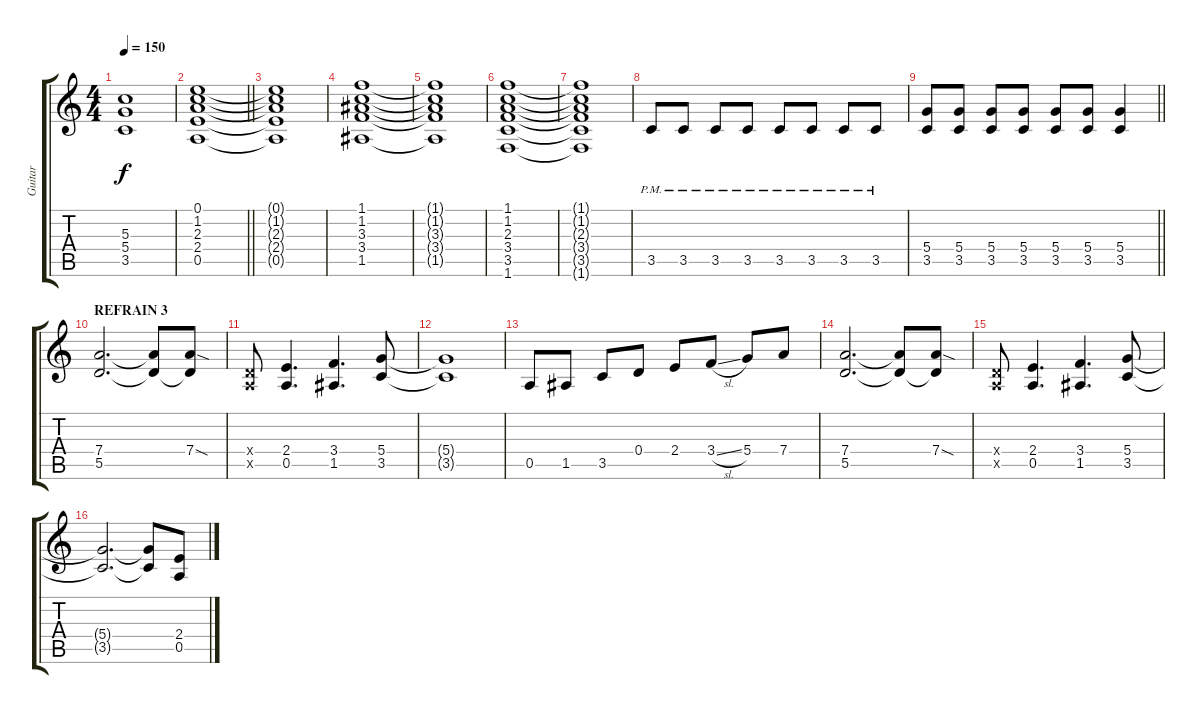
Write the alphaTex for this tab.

\track ("Guitar" "Guitar") {instrument distortionguitar}
\staff {score tabs}
\tuning (E4 B3 G3 D3 A2 E2) {hide}
\ts (4 4)
\tempo 150
\clef g2
\ks c
(5.3{t} 5.4{t} 3.5{t}).1{dy f} |
\barLineRight lightlight
(0.1 1.2 2.3 2.4 0.5).1 |
(0.1{t} 1.2{t} 2.3{t} 2.4{t} 0.5{t}).1 |
(1.1 1.2 3.3 3.4 1.5).1 |
(1.1{t} 1.2{t} 3.3{t} 3.4{t} 1.5{t}).1 |
(1.1 1.2 2.3 3.4 3.5 1.6).1 |
(1.1{t} 1.2{t} 2.3{t} 3.4{t} 3.5{t} 1.6{t}).1 |
3.5{pm}.8 3.5{pm}.8 3.5{pm}.8 3.5{pm}.8 3.5{pm}.8 3.5{pm}.8 3.5{pm}.8 3.5{pm}.8 |
\barLineRight lightlight
(5.4 3.5).8 (5.4 3.5).8 (5.4 3.5).8 (5.4 3.5).8 (5.4 3.5).8 (5.4 3.5).8 (5.4 3.5).4 |
\section ("" "REFRAIN 3")
(7.4 5.5).2{d} (7.4{t} 5.5{t}).8 (7.4{sod} 5.5{t}).8 |
(0.4{x} 0.5{x}).8 (2.4 0.5).4{d} (3.4 1.5).4{d} (5.4 3.5).8 |
(5.4{t} 3.5{t}).1 |
0.5.8 1.5.8 3.5.8 0.4.8 2.4.8 3.4{sl}.8 5.4.8 7.4.8 |
(7.4 5.5).2{d} (7.4{t} 5.5{t}).8 (7.4{sod} 5.5{t}).8 |
(0.4{x} 0.5{x}).8 (2.4 0.5).4{d} (3.4 1.5).4{d} (5.4 3.5).8 |
(5.4{t} 3.5{t}).2{d} (5.4{t} 3.5{t}).8 (2.4 0.5).8
